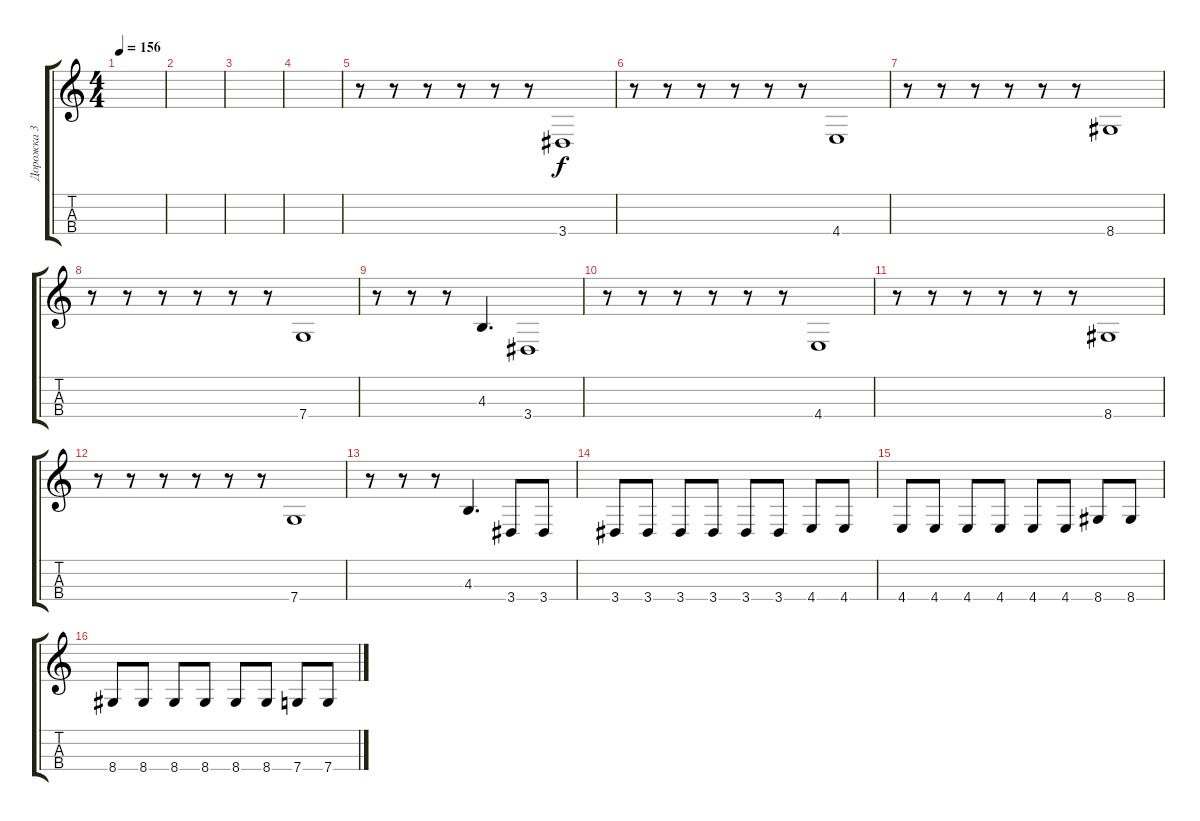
\track ("Дорожка 3" "Дорожка 3") {instrument electricbassfinger}
\staff {score tabs}
\tuning (F3 C3 G2 C2) {hide}
\ts (4 4)
\tempo 156
\clef g2
\ks c
|
|
|
|
r.8 r.8 r.8 r.8 r.8 r.8 3.4.1 |
r.8 r.8 r.8 r.8 r.8 r.8 4.4.1 |
r.8 r.8 r.8 r.8 r.8 r.8 8.4.1 |
r.8 r.8 r.8 r.8 r.8 r.8 7.4.1 |
r.8 r.8 r.8 4.3.4{d} 3.4.1 |
r.8 r.8 r.8 r.8 r.8 r.8 4.4.1 |
r.8 r.8 r.8 r.8 r.8 r.8 8.4.1 |
r.8 r.8 r.8 r.8 r.8 r.8 7.4.1 |
r.8 r.8 r.8 4.3.4{d} 3.4.8 3.4.8 |
3.4.8 3.4.8 3.4.8 3.4.8 3.4.8 3.4.8 4.4.8 4.4.8 |
4.4.8 4.4.8 4.4.8 4.4.8 4.4.8 4.4.8 8.4.8 8.4.8 |
8.4.8 8.4.8 8.4.8 8.4.8 8.4.8 8.4.8 7.4.8 7.4.8
